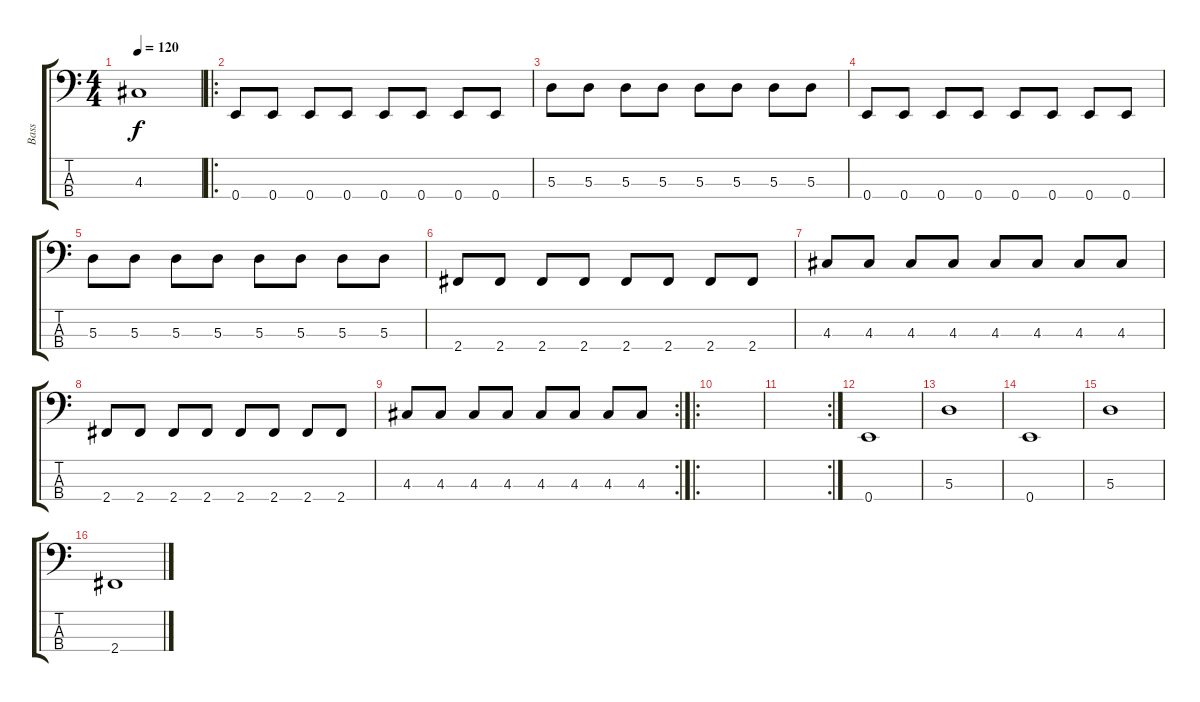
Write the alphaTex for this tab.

\track ("Bass" "Bass") {instrument electricbassfinger}
\staff {score tabs}
\tuning (G2 D2 A1 E1) {hide}
\ts (4 4)
\tempo 120
\clef f4
\ks c
4.3.1{dy f} |
\ro
0.4.8 0.4.8 0.4.8 0.4.8 0.4.8 0.4.8 0.4.8 0.4.8 |
5.3.8 5.3.8 5.3.8 5.3.8 5.3.8 5.3.8 5.3.8 5.3.8 |
0.4.8 0.4.8 0.4.8 0.4.8 0.4.8 0.4.8 0.4.8 0.4.8 |
5.3.8 5.3.8 5.3.8 5.3.8 5.3.8 5.3.8 5.3.8 5.3.8 |
2.4.8 2.4.8 2.4.8 2.4.8 2.4.8 2.4.8 2.4.8 2.4.8 |
4.3.8 4.3.8 4.3.8 4.3.8 4.3.8 4.3.8 4.3.8 4.3.8 |
2.4.8 2.4.8 2.4.8 2.4.8 2.4.8 2.4.8 2.4.8 2.4.8 |
\rc 2
4.3.8 4.3.8 4.3.8 4.3.8 4.3.8 4.3.8 4.3.8 4.3.8 |
\ro
|
\rc 2
|
0.4.1 |
5.3.1 |
0.4.1 |
5.3.1 |
2.4.1
